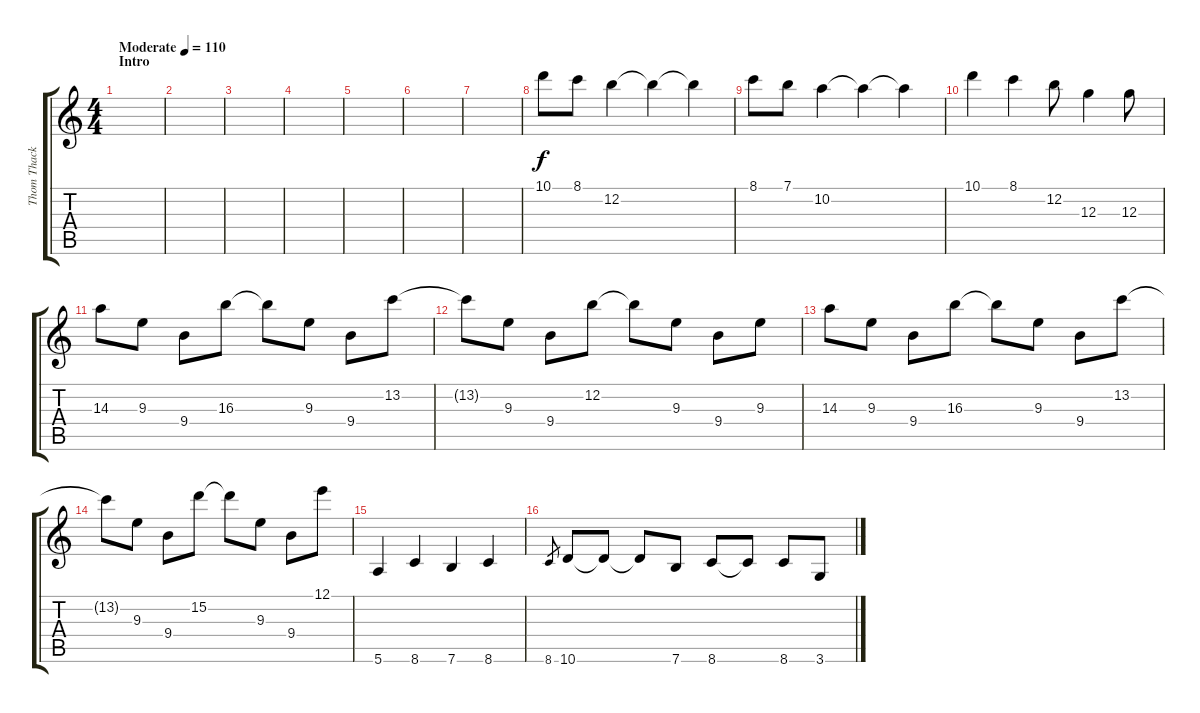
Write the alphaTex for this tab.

\track ("Thom Thacker" "Thom Thack") {instrument distortionguitar}
\staff {score tabs}
\tuning (E4 B3 G3 D3 A2 E2) {hide}
\ts (4 4)
\section ("" "Intro")
\tempo (110 "Moderate")
\clef g2
\ks c
|
|
|
|
|
|
|
10.1.8 8.1.8 12.2.4 12.2{t}.4 12.2{t}.4 |
8.1.8 7.1.8 10.2.4 10.2{t}.4 10.2{t}.4 |
10.1.4 8.1.4 12.2.8 12.3.4 12.3.8 |
14.3.8 9.3.8 9.4.8 16.3.8 16.3{t}.8 9.3.8 9.4.8 13.2.8 |
13.2{t}.8 9.3.8 9.4.8 12.2.8 12.2{t}.8 9.3.8 9.4.8 9.3.8 |
14.3.8 9.3.8 9.4.8 16.3.8 16.3{t}.8 9.3.8 9.4.8 13.2.8 |
13.2{t}.8 9.3.8 9.4.8 15.2.8 15.2{t}.8 9.3.8 9.4.8 12.1.8 |
5.6.4 8.6.4 7.6.4 8.6.4 |
8.6.8{gr} 10.6.8 10.6{t}.8 10.6{t}.8 7.6.8 8.6.8 8.6{t}.8 8.6.8 3.6.8
